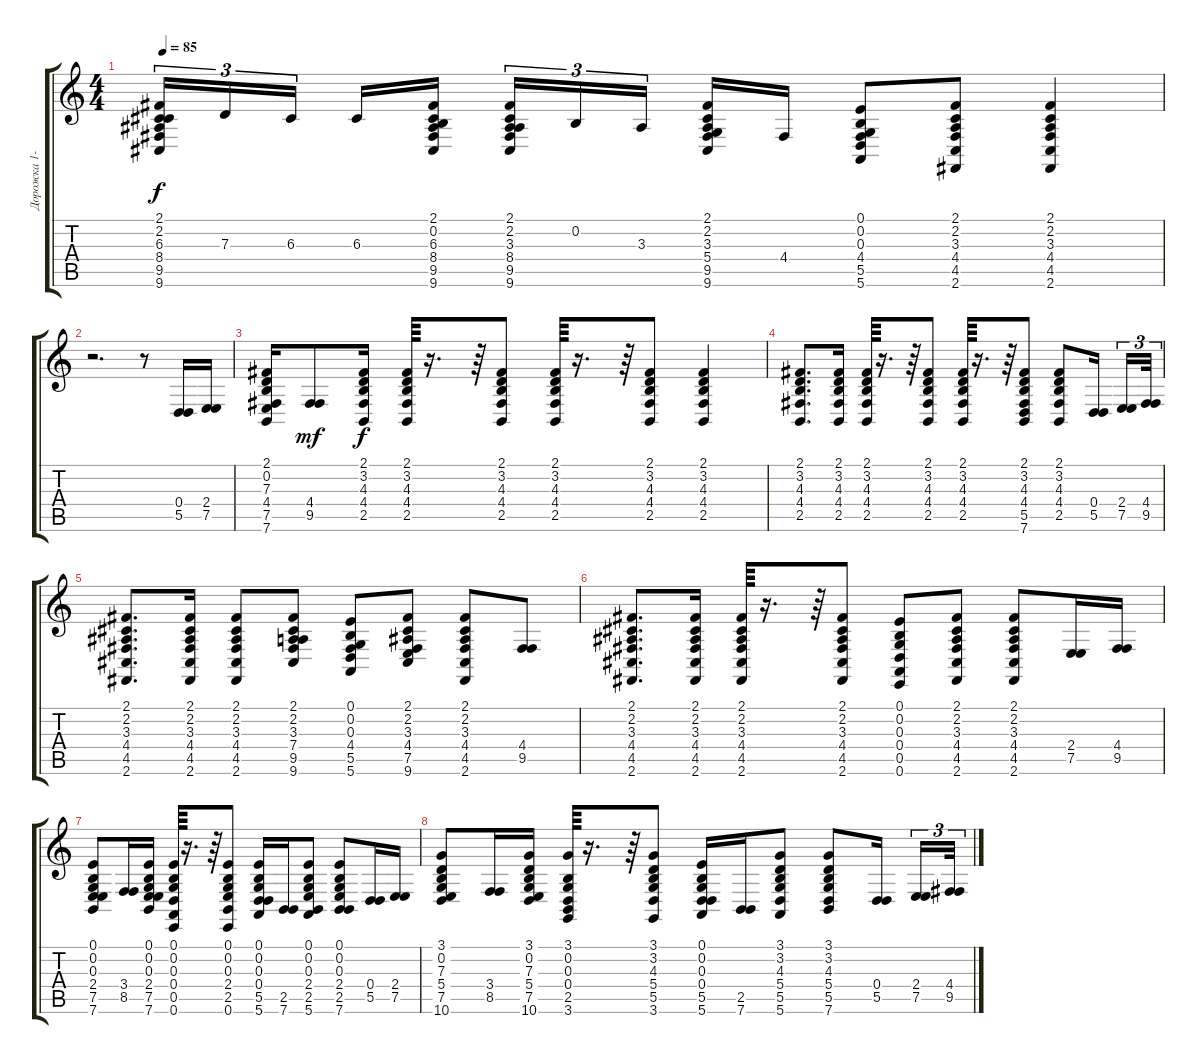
\track ("Дорожка 1-2-3" "Дорожка 1-") {instrument acousticgrandpiano}
\staff {score tabs}
\tuning (E4 B3 G3 D3 A2 E2) {hide}
\ts (4 4)
\tempo 85
\clef g2
\ks c
(2.1 2.2 6.3 8.4 9.5 9.6).16{tu (3 2) dy f} 7.3.16{tu (3 2)} 6.3.16{tu (3 2)} 6.3.16 (2.1 0.2 6.3 8.4 9.5 9.6).16 (2.1 2.2 3.3 8.4 9.5 9.6).16{tu (3 2)} 0.2.16{tu (3 2)} 3.3.16{tu (3 2)} (2.1 2.2 3.3 5.4 9.5 9.6).16 4.4.16 (0.1 0.2 0.3 4.4 5.5 5.6).8 (2.1 2.2 3.3 4.4 4.5 2.6).8 (2.1 2.2 3.3 4.4 4.5 2.6).4 |
r.2{d} r.8 (0.4 5.5).16 (2.4 7.5).16 |
(2.1 0.2 7.3 4.4 7.5 7.6).16 (4.4 9.5).8{dy mf} (2.1 3.2 4.3 4.4 2.5).16{dy f} (2.1 3.2 4.3 4.4 2.5).64 r.16{d} r.64 (2.1 3.2 4.3 4.4 2.5).8 (2.1 3.2 4.3 4.4 2.5).64 r.16{d} r.64 (2.1 3.2 4.3 4.4 2.5).8 (2.1 3.2 4.3 4.4 2.5).4 |
(2.1 3.2 4.3 4.4 2.5).8{d} (2.1 3.2 4.3 4.4 2.5).16 (2.1 3.2 4.3 4.4 2.5).64 r.16{d} r.64 (2.1 3.2 4.3 4.4 2.5).8 (2.1 3.2 4.3 4.4 2.5).64 r.16{d} r.64 (2.1 3.2 4.3 4.4 5.5 7.6).8 (2.1 3.2 4.3 4.4 2.5).8 (0.4 5.5).16 (2.4 7.5).16{tu (3 2)} (4.4 9.5).32{tu (3 2)} |
(2.1 2.2 3.3 4.4 4.5 2.6).8{d} (2.1 2.2 3.3 4.4 4.5 2.6).16 (2.1 2.2 3.3 4.4 4.5 2.6).8 (2.1 2.2 3.3 7.4 9.5 9.6).8 (0.1 0.2 0.3 4.4 5.5 5.6).8 (2.1 2.2 3.3 4.4 7.5 9.6).8 (2.1 2.2 3.3 4.4 4.5 2.6).8 (4.4 9.5).8 |
(2.1 2.2 3.3 4.4 4.5 2.6).8{d} (2.1 2.2 3.3 4.4 4.5 2.6).16 (2.1 2.2 3.3 4.4 4.5 2.6).64 r.16{d} r.64 (2.1 2.2 3.3 4.4 4.5 2.6).8 (0.1 0.2 0.3 0.4 0.5 0.6).8 (2.1 2.2 3.3 4.4 4.5 2.6).8 (2.1 2.2 3.3 4.4 4.5 2.6).8 (2.4 7.5).16 (4.4 9.5).16 |
(0.1 0.2 0.3 2.4 7.5 7.6).8 (3.4 8.5).16 (0.1 0.2 0.3 2.4 7.5 7.6).16 (0.1 0.2 0.3 0.4 0.5 0.6).64 r.16{d} r.64 (0.1 0.2 0.3 2.4 2.5 0.6).8 (0.1 0.2 0.3 0.4 5.5 5.6).16 (2.5 7.6).16 (0.1 0.2 0.3 2.4 2.5 5.6).8 (0.1 0.2 0.3 2.4 2.5 7.6).8 (0.4 5.5).16 (2.4 7.5).16 |
(3.1 0.2 7.3 5.4 7.5 10.6).8 (3.4 8.5).16 (3.1 0.2 7.3 5.4 7.5 10.6).16 (3.1 0.2 0.3 0.4 2.5 3.6).64 r.16{d} r.64 (3.1 3.2 4.3 5.4 5.5 3.6).8 (0.1 0.2 0.3 0.4 5.5 5.6).16 (2.5 7.6).16 (3.1 3.2 4.3 5.4 5.5 5.6).8 (3.1 3.2 4.3 5.4 5.5 7.6).8 (0.4 5.5).16 (2.4 7.5).16{tu (3 2)} (4.4 9.5).32{tu (3 2)}
